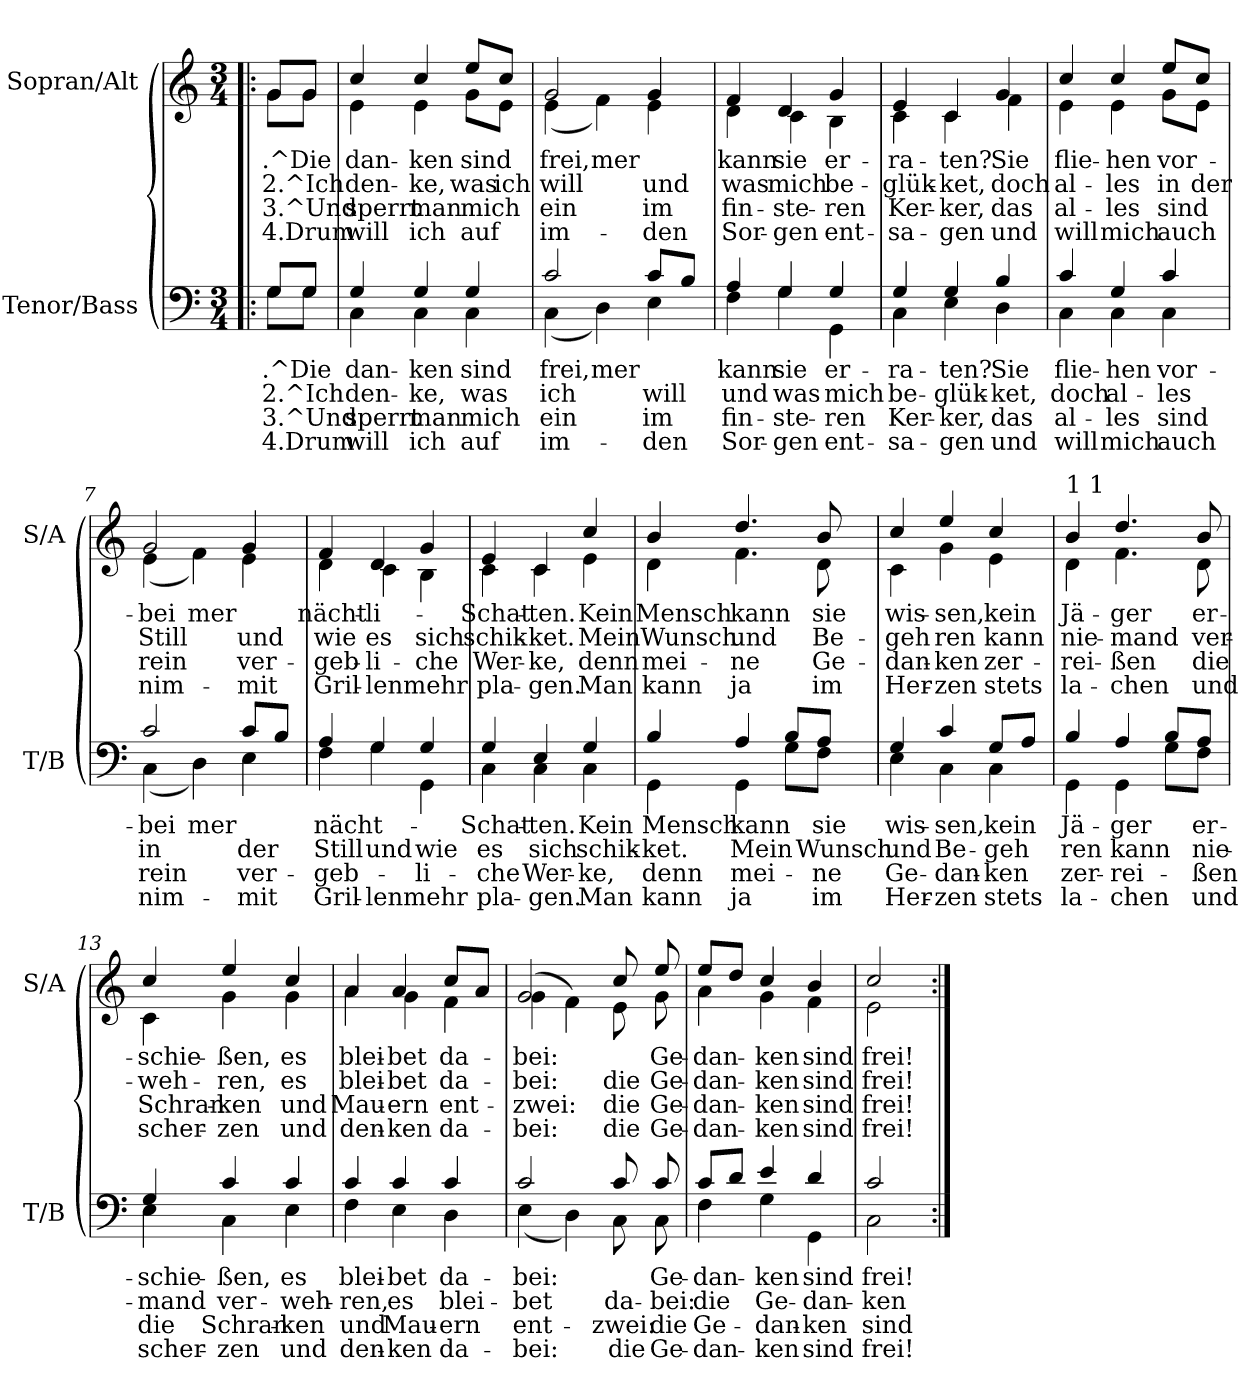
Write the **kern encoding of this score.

**kern	**text	**text	**text	**text	**kern	**text	**text	**text	**text
*part2	*part2	*part2	*part2	*part2	*part1	*part1	*part1	*part1	*part1
*staff2	*staff2	*staff2	*staff2	*staff2	*staff1	*staff1	*staff1	*staff1	*staff1
*I"Tenor/Bass	*	*	*	*	*I"Sopran/Alt	*	*	*	*
*I'T/B	*	*	*	*	*I'S/A	*	*	*	*
!!LO:PB:g=z
*clefF4	*	*	*	*	*clefG2	*	*	*	*
*k[]	*	*	*	*	*k[]	*	*	*	*
*C:	*	*	*	*	*C:	*	*	*	*
*M3/4	*	*	*	*	*M3/4	*	*	*	*
=1!|:	=1!|:	=1!|:	=1!|:	=1!|:	=1!|:	=1!|:	=1!|:	=1!|:	=1!|:
*^	*	*	*	*	*	*	*	*	*
!	!	!	!	!	!	!LO:TX:b:t=1	!	!	!	!
!	!	!LO:LY:a:rj	!LO:LY:a:rj	!LO:LY:a:rj	!LO:LY:a:rj	!	!LO:LY:b:rj	!LO:LY:b:rj	!LO:LY:b:rj	!LO:LY:b:rj
*	*	*	*	*	*	*^	*	*	*	*
8G/L	8G\L	.^Die	2.^Ich	3.^Und	4.Drum	8g/L	8g\L	.^Die	2.^Ich	3.^Und	4.Drum
8G/J	8G\J	.	.	.	.	8g/J	8g\J	.	.	.	.
=2	=2	=2	=2	=2	=2	=2	=2	=2	=2	=2	=2
!	!	!LO:LY:a:rj	!LO:LY:a:rj	!LO:LY:a:rj	!LO:LY:a:rj	!	!	!LO:LY:b:rj	!LO:LY:b:rj	!LO:LY:b:rj	!LO:LY:b:rj
4G/	4C\	-dan-	den-	sperrt	will	4cc/	4e\	-dan-	den-	sperrt	will
!	!	!LO:LY:a:rj	!LO:LY:a:rj	!LO:LY:a:rj	!LO:LY:a:rj	!	!	!LO:LY:b:rj	!LO:LY:b:rj	!LO:LY:b:rj	!LO:LY:b:rj
4G/	4C\	-ken	-ke,	man	ich	4cc/	4e\	-ken	-ke,	man	ich
!	!	!LO:LY:a:rj	!LO:LY:a:rj	!LO:LY:a:rj	!LO:LY:a:rj	!	!	!LO:LY:b:rj	!LO:LY:b:rj	!LO:LY:b:rj	!LO:LY:b:rj
4G/	4C\	sind	was	mich	auf	8ee/L	8g\L	sind	was	mich	auf
!	!	!	!	!	!	!	!	!	!LO:LY:b:rj	!	!
.	.	.	.	.	.	8cc/J	8e\J	.	ich	.	.
=3	=3	=3	=3	=3	=3	=3	=3	=3	=3	=3	=3
!	!	!LO:LY:a:rj	!LO:LY:a:rj	!LO:LY:a:rj	!LO:LY:a:rj	!	!	!LO:LY:b:rj	!LO:LY:b:rj	!LO:LY:b:rj	!LO:LY:b:rj
2c/	(<4C\	frei,	ich	ein	im-	2g/	(<4e\	frei,	will	ein	im-
!	!	!LO:LY:a:rj	!	!	!	!	!	!LO:LY:b:rj	!	!	!
.	4D\)	mer	.	.	.	.	4f\)	mer	.	.	.
!	!	!LO:LY:a:rj	!LO:LY:a:rj	!LO:LY:a:rj	!LO:LY:a:rj	!	!	!LO:LY:b:rj	!LO:LY:b:rj	!LO:LY:b:rj	!LO:LY:b:rj
8c/L	4E\	.	will	im	den	4e\	4g/	.	und	im	den
8B/J	.	.	.	.	.	.	.	.	.	.	.
=4	=4	=4	=4	=4	=4	=4	=4	=4	=4	=4	=4
!	!	!LO:LY:a:rj	!LO:LY:a:rj	!LO:LY:a:rj	!LO:LY:a:rj	!	!	!LO:LY:b:rj	!LO:LY:b:rj	!LO:LY:b:rj	!LO:LY:b:rj
4A/	4F\	kann	und	fin-	-Sor-	4f/	4d\	kann	was	fin-	-Sor-
!	!	!LO:LY:a:rj	!LO:LY:a:rj	!LO:LY:a:rj	!LO:LY:a:rj	!	!	!LO:LY:b:rj	!LO:LY:b:rj	!LO:LY:b:rj	!LO:LY:b:rj
4G/	4G\	sie	was	-ste-	-gen	4d/	4c\	sie	mich	-ste-	-gen
!	!	!LO:LY:a:rj	!LO:LY:a:rj	!LO:LY:a:rj	!LO:LY:a:rj	!	!	!LO:LY:b:rj	!LO:LY:b:rj	!LO:LY:b:rj	!LO:LY:b:rj
4G/	4GG\	er-	mich	-ren	ent-	4g/	4B\	er-	be-	-ren	ent-
=5	=5	=5	=5	=5	=5	=5	=5	=5	=5	=5	=5
!	!	!LO:LY:a:rj	!LO:LY:a:rj	!LO:LY:a:rj	!LO:LY:a:rj	!	!	!LO:LY:b:rj	!LO:LY:b:rj	!LO:LY:b:rj	!LO:LY:b:rj
4G/	4C\	-ra-	be-	Ker-	-sa-	4e/	4c\	-ra-	-glük-	Ker-	-sa-
!	!	!LO:LY:a:rj	!LO:LY:a:rj	!LO:LY:a:rj	!LO:LY:a:rj	!	!	!LO:LY:b:rj	!LO:LY:b:rj	!LO:LY:b:rj	!LO:LY:b:rj
4G/	4E\	-ten?	-glük-	-ker,	-gen	4c/	4c\	-ten?	-ket,	-ker,	-gen
!	!	!LO:LY:a:rj	!LO:LY:a:rj	!LO:LY:a:rj	!LO:LY:a:rj	!	!	!LO:LY:b:rj	!LO:LY:b:rj	!LO:LY:b:rj	!LO:LY:b:rj
4B/	4D\	Sie	-ket,	das	und	4g/	4f\	Sie	doch	das	und
!!LO:LB:g=z	!!
=6	=6	=6	=6	=6	=6	=6	=6	=6	=6	=6	=6
!	!	!LO:LY:a:rj	!LO:LY:a:rj	!LO:LY:a:rj	!LO:LY:a:rj	!	!	!LO:LY:b:rj	!LO:LY:b:rj	!LO:LY:b:rj	!LO:LY:b:rj
4c/	4C\	flie-	doch	al-	will	4cc/	4e\	flie-	al-	al-	will
!	!	!LO:LY:a:rj	!LO:LY:a:rj	!LO:LY:a:rj	!LO:LY:a:rj	!	!	!LO:LY:b:rj	!LO:LY:b:rj	!LO:LY:b:rj	!LO:LY:b:rj
4G/	4C\	-hen	al-	-les	mich	4cc/	4e\	-hen	-les	-les	mich
!	!	!LO:LY:a:rj	!LO:LY:a:rj	!LO:LY:a:rj	!LO:LY:a:rj	!	!	!LO:LY:b:rj	!LO:LY:b:rj	!LO:LY:b:rj	!LO:LY:b:rj
4c/	4C\	vor-	-les	sind	auch	8ee/L	8g\L	vor-	in	sind	auch
!	!	!	!	!	!	!	!	!	!LO:LY:b:rj	!	!
.	.	.	.	.	.	8cc/J	8e\J	.	der	.	.
=7	=7	=7	=7	=7	=7	=7	=7	=7	=7	=7	=7
!	!	!LO:LY:a:rj	!LO:LY:a:rj	!LO:LY:a:rj	!LO:LY:a:rj	!	!	!LO:LY:b:rj	!LO:LY:b:rj	!LO:LY:b:rj	!LO:LY:b:rj
2c/	(<4C\	bei	in	-rein	nim-	2g/	(<4e\	bei	Still	-rein	nim-
!	!	!LO:LY:a:rj	!	!	!	!	!	!LO:LY:b:rj	!	!	!
.	4D\)	mer	.	.	.	.	4f\)	mer	.	.	.
!	!	!LO:LY:a:rj	!LO:LY:a:rj	!LO:LY:a:rj	!LO:LY:a:rj	!	!	!LO:LY:b:rj	!LO:LY:b:rj	!LO:LY:b:rj	!LO:LY:b:rj
8c/L	4E\	.	der	ver-	mit	4e\	4g/	.	und	ver-	mit
8B/J	.	.	.	.	.	.	.	.	.	.	.
=8	=8	=8	=8	=8	=8	=8	=8	=8	=8	=8	=8
!	!	!LO:LY:a:rj	!LO:LY:a:rj	!LO:LY:a:rj	!LO:LY:a:rj	!	!	!LO:LY:b:rj	!LO:LY:b:rj	!LO:LY:b:rj	!LO:LY:b:rj
4A/	4F\	nächt-	Still	geb-	-Gril-	4f/	4d\	nächt-	wie	geb-	-Gril-
!	!	!	!LO:LY:a:rj	!	!LO:LY:a:rj	!	!	!LO:LY:b:rj	!LO:LY:b:rj	!LO:LY:b:rj	!LO:LY:b:rj
4G/	4G\	.	und	.	-lenmehr	4d/	4c\	-li-	es	-li-	-lenmehr
!	!	!	!LO:LY:a:rj	!LO:LY:a:rj	!	!	!	!	!LO:LY:b:rj	!LO:LY:b:rj	!
4G/	4GG\	.	wie	-li-	.	4g/	4B\	.	sich	-che	.
=9	=9	=9	=9	=9	=9	=9	=9	=9	=9	=9	=9
!	!	!LO:LY:a:rj	!LO:LY:a:rj	!LO:LY:a:rj	!LO:LY:a:rj	!	!	!LO:LY:b:rj	!LO:LY:b:rj	!LO:LY:b:rj	!LO:LY:b:rj
4G/	4C\	Schat-	es	-che	pla-	4e/	4c\	Schat-	schik-	Wer-	pla-
!	!	!LO:LY:a:rj	!LO:LY:a:rj	!LO:LY:a:rj	!LO:LY:a:rj	!	!	!LO:LY:b:rj	!LO:LY:b:rj	!LO:LY:b:rj	!LO:LY:b:rj
4E/	4C\	-ten.	sich	Wer-	-gen.	4c/	4c\	-ten.	-ket.	-ke,	-gen.
!	!	!LO:LY:a:rj	!LO:LY:a:rj	!LO:LY:a:rj	!LO:LY:a:rj	!	!	!LO:LY:b:rj	!LO:LY:b:rj	!LO:LY:b:rj	!LO:LY:b:rj
4G/	4C\	Kein	schik-	-ke,	Man	4cc/	4e\	Kein	Mein	denn	Man
=10	=10	=10	=10	=10	=10	=10	=10	=10	=10	=10	=10
!	!	!LO:LY:a:rj	!LO:LY:a:rj	!LO:LY:a:rj	!LO:LY:a:rj	!	!	!LO:LY:b:rj	!LO:LY:b:rj	!LO:LY:b:rj	!LO:LY:b:rj
4B/	4GG\	Mensch	-ket.	denn	kann	4b/	4d\	Mensch	Wunsch	mei-	kann
!	!	!LO:LY:a:rj	!LO:LY:a:rj	!LO:LY:a:rj	!LO:LY:a:rj	!	!	!LO:LY:b:rj	!LO:LY:b:rj	!LO:LY:b:rj	!LO:LY:b:rj
4A/	4GG\	kann	Mein	mei-	ja	4.dd/	4.f\	kann	und	-ne	ja
8B/L	8G\L	.	.	.	.	.	.	.	.	.	.
!	!	!LO:LY:a:rj	!LO:LY:a:rj	!LO:LY:a:rj	!LO:LY:a:rj	!	!	!LO:LY:b:rj	!LO:LY:b:rj	!LO:LY:b:rj	!LO:LY:b:rj
8A/J	8F\J	sie	Wunsch	-ne	im	8b/	8d\	sie	Be-	Ge-	im
=11	=11	=11	=11	=11	=11	=11	=11	=11	=11	=11	=11
!	!	!LO:LY:a:rj	!LO:LY:a:rj	!LO:LY:a:rj	!LO:LY:a:rj	!	!	!LO:LY:b:rj	!LO:LY:b:rj	!LO:LY:b:rj	!LO:LY:b:rj
4G/	4E\	wis-	und	Ge-	Her-	4cc/	4c\	wis-	-geh	-dan-	Her-
!	!	!LO:LY:a:rj	!LO:LY:a:rj	!LO:LY:a:rj	!LO:LY:a:rj	!	!	!LO:LY:b:rj	!LO:LY:b:rj	!LO:LY:b:rj	!LO:LY:b:rj
4c/	4C\	-sen,	Be-	-dan-	-zen	4ee/	4g\	-sen,	ren	-ken	-zen
!	!	!LO:LY:a:rj	!LO:LY:a:rj	!LO:LY:a:rj	!LO:LY:a:rj	!	!	!LO:LY:b:rj	!LO:LY:b:rj	!LO:LY:b:rj	!LO:LY:b:rj
4C\	8G/L	kein	-geh	-ken	stets	4cc/	4e\	kein	kann	zer-	stets
.	8A/J	.	.	.	.	.	.	.	.	.	.
!!LO:LB:g=z	!!
=12	=12	=12	=12	=12	=12	=12	=12	=12	=12	=12	=12
!	!	!	!	!	!	!LO:TX:a:t=1 1	!	!	!	!	!
!	!	!LO:LY:a:rj	!LO:LY:a:rj	!LO:LY:a:rj	!LO:LY:a:rj	!	!	!LO:LY:b:rj	!LO:LY:b:rj	!LO:LY:b:rj	!LO:LY:b:rj
4B/	4GG\	Jä-	ren	zer-	la-	4b/	4d\	Jä-	nie-	-rei-	la-
!	!	!LO:LY:a:rj	!LO:LY:a:rj	!LO:LY:a:rj	!LO:LY:a:rj	!	!	!LO:LY:b:rj	!LO:LY:b:rj	!LO:LY:b:rj	!LO:LY:b:rj
4A/	4GG\	-ger	kann	-rei-	-chen	4.dd/	4.f\	-ger	-mand	-ßen	-chen
8B/L	8G\L	.	.	.	.	.	.	.	.	.	.
!	!	!LO:LY:a:rj	!LO:LY:a:rj	!LO:LY:a:rj	!LO:LY:a:rj	!	!	!LO:LY:b:rj	!LO:LY:b:rj	!LO:LY:b:rj	!LO:LY:b:rj
8A/J	8F\J	er-	nie-	-ßen	und	8b/	8d\	er-	ver-	die	und
=13	=13	=13	=13	=13	=13	=13	=13	=13	=13	=13	=13
!	!	!LO:LY:a:rj	!LO:LY:a:rj	!LO:LY:a:rj	!LO:LY:a:rj	!	!	!LO:LY:b:rj	!LO:LY:b:rj	!LO:LY:b:rj	!LO:LY:b:rj
4G/	4E\	-schie-	-mand	die	scher-	4cc/	4c\	-schie-	-weh-	Schran-	scher-
!	!	!LO:LY:a:rj	!LO:LY:a:rj	!LO:LY:a:rj	!LO:LY:a:rj	!	!	!LO:LY:b:rj	!LO:LY:b:rj	!LO:LY:b:rj	!LO:LY:b:rj
4c/	4C\	-ßen,	ver-	Schran-	-zen	4ee/	4g\	-ßen,	-ren,	-ken	-zen
!	!	!LO:LY:a:rj	!LO:LY:a:rj	!LO:LY:a:rj	!LO:LY:a:rj	!	!	!LO:LY:b:rj	!LO:LY:b:rj	!LO:LY:b:rj	!LO:LY:b:rj
4c/	4E\	es	-weh-	-ken	und	4cc/	4g\	es	es	und	und
=14	=14	=14	=14	=14	=14	=14	=14	=14	=14	=14	=14
!	!	!LO:LY:a:rj	!LO:LY:a:rj	!LO:LY:a:rj	!LO:LY:a:rj	!	!	!LO:LY:b:rj	!LO:LY:b:rj	!LO:LY:b:rj	!LO:LY:b:rj
4c/	4F\	blei-	-ren,	und	den-	4a/	4a\	blei-	blei-	Mau-	den-
!	!	!LO:LY:a:rj	!LO:LY:a:rj	!LO:LY:a:rj	!LO:LY:a:rj	!	!	!LO:LY:b:rj	!LO:LY:b:rj	!LO:LY:b:rj	!LO:LY:b:rj
4c/	4E\	-bet	es	Mau-	-ken	4a/	4g\	-bet	-bet	-ern	-ken
!	!	!LO:LY:a:rj	!LO:LY:a:rj	!LO:LY:a:rj	!LO:LY:a:rj	!	!	!LO:LY:b:rj	!LO:LY:b:rj	!LO:LY:b:rj	!LO:LY:b:rj
4c/	4D\	da-	blei-	-ern	da-	4f\	8cc/L	da-	da-	ent-	da-
.	.	.	.	.	.	.	8a/J	.	.	.	.
=15	=15	=15	=15	=15	=15	=15	=15	=15	=15	=15	=15
!	!	!LO:LY:a:rj	!LO:LY:a:rj	!LO:LY:a:rj	!LO:LY:a:rj	!	!	!LO:LY:b:rj	!LO:LY:b:rj	!LO:LY:b:rj	!LO:LY:b:rj
2c/	(<4E\	bei:	-bet	ent-	bei:	(<2g/	4g\	bei:	bei:	zwei:	bei:
.	4D\)	.	.	.	.	.	4f\)	.	.	.	.
!	!	!LO:LY:a:rj	!LO:LY:a:rj	!LO:LY:a:rj	!LO:LY:a:rj	!	!	!LO:LY:b:rj	!LO:LY:b:rj	!LO:LY:b:rj	!LO:LY:b:rj
8C\	8c/	.	-da-	zwei:	-die	8e\	8cc/	.	-die	-die	-die
!	!	!LO:LY:a:rj	!LO:LY:a:rj	!LO:LY:a:rj	!LO:LY:a:rj	!	!	!LO:LY:b:rj	!LO:LY:b:rj	!LO:LY:b:rj	!LO:LY:b:rj
8C\	8c/	Ge-	bei:	-die	Ge-	8ee/	8g\	Ge-	Ge-	Ge-	Ge-
=16	=16	=16	=16	=16	=16	=16	=16	=16	=16	=16	=16
!	!	!LO:LY:a:rj	!LO:LY:a:rj	!LO:LY:a:rj	!LO:LY:a:rj	!	!	!LO:LY:b:rj	!LO:LY:b:rj	!LO:LY:b:rj	!LO:LY:b:rj
4F\	8c/L	-dan-	die	Ge-	-dan-	4a\	8ee/L	-dan-	-dan-	-dan-	-dan-
.	8d/J	.	.	.	.	.	8dd/J	.	.	.	.
!	!	!LO:LY:a:rj	!LO:LY:a:rj	!LO:LY:a:rj	!LO:LY:a:rj	!	!	!LO:LY:b:rj	!LO:LY:b:rj	!LO:LY:b:rj	!LO:LY:b:rj
4e/	4G\	-ken	Ge-	-dan-	-ken	4cc/	4g\	-ken	-ken	-ken	-ken
!	!	!LO:LY:a:rj	!LO:LY:a:rj	!LO:LY:a:rj	!LO:LY:a:rj	!	!	!LO:LY:b:rj	!LO:LY:b:rj	!LO:LY:b:rj	!LO:LY:b:rj
4d/	4GG\	sind	-dan-	-ken	sind	4b/	4f\	sind	sind	sind	sind
=17	=17	=17	=17	=17	=17	=17	=17	=17	=17	=17	=17
!	!	!LO:LY:a:rj	!LO:LY:a:rj	!LO:LY:a:rj	!LO:LY:a:rj	!	!	!LO:LY:b:rj	!LO:LY:b:rj	!LO:LY:b:rj	!LO:LY:b:rj
2c/	2C\	frei!	-ken	sind	frei!	2cc/	2e\	frei!	frei!	frei!	frei!
*v	*v	*	*	*	*	*	*	*	*	*	*
*	*	*	*	*	*v	*v	*	*	*	*
=:|!	=:|!	=:|!	=:|!	=:|!	=:|!	=:|!	=:|!	=:|!	=:|!
*-	*-	*-	*-	*-	*-	*-	*-	*-	*-
